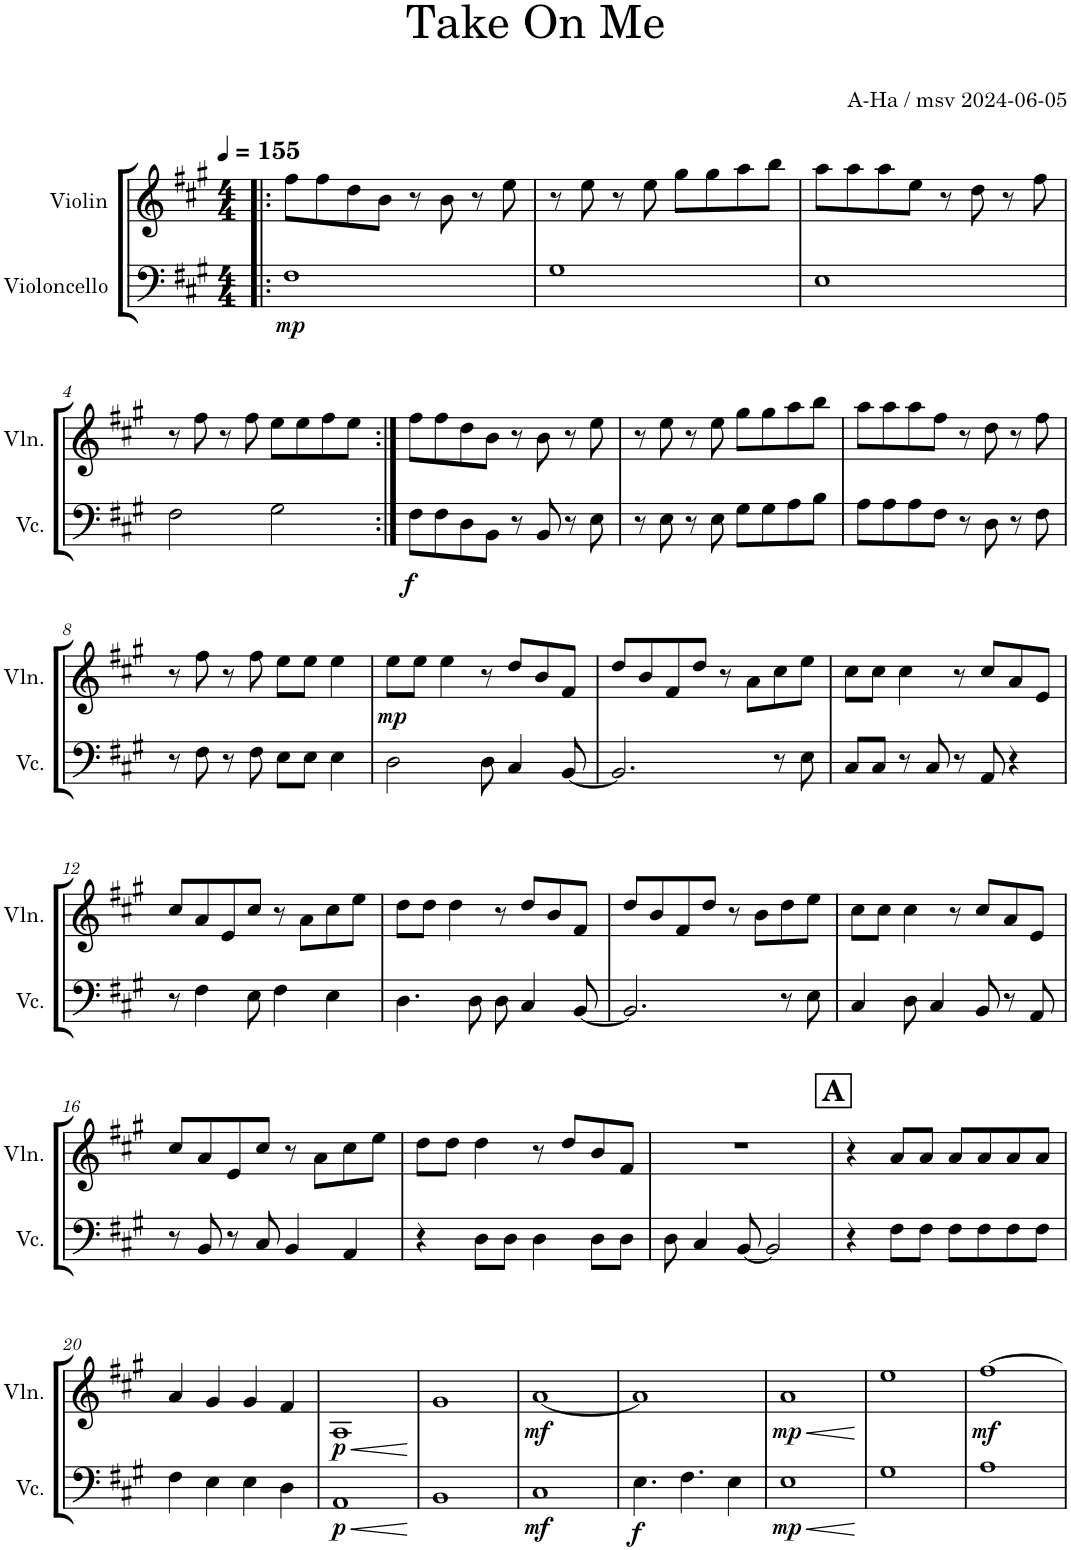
**kern	**dynam	**kern	**dynam
*part2	*part2	*part1	*part1
*staff2	*staff2	*staff1	*staff1
*I"Violoncello	*	*I"Violin	*
*I'Vc.	*	*I'Vln.	*
*clefF4	*	*clefG2	*
*k[f#c#g#]	*	*k[f#c#g#]	*
*M4/4	*	*M4/4	*
*MM155	*	*MM155	*
=1!|:	=1!|:	=1!|:	=1!|:
!	!LO:DY:b	!	!
1F#	mp	8ff#\L	.
.	.	8ff#\	.
.	.	8dd\	.
.	.	8b\J	.
.	.	8r	.
.	.	8b\	.
.	.	8r	.
.	.	8ee\	.
=2	=2	=2	=2
1G#	.	8r	.
.	.	8ee\	.
.	.	8r	.
.	.	8ee\	.
.	.	8gg#\L	.
.	.	8gg#\	.
.	.	8aa\	.
.	.	8bb\J	.
=3	=3	=3	=3
1E	.	8aa\L	.
.	.	8aa\	.
.	.	8aa\	.
.	.	8ee\J	.
.	.	8r	.
.	.	8dd\	.
.	.	8r	.
.	.	8ff#\	.
!!LO:LB:g=z
=4	=4	=4	=4
2F#\	.	8r	.
.	.	8ff#\	.
.	.	8r	.
.	.	8ff#\	.
2G#\	.	8ee\L	.
.	.	8ee\	.
.	.	8ff#\	.
.	.	8ee\J	.
=5:|!	=5:|!	=5:|!	=5:|!
!	!LO:DY:b	!	!
8F#\L	f	8ff#\L	.
8F#\	.	8ff#\	.
8D\	.	8dd\	.
8BB\J	.	8b\J	.
8r	.	8r	.
8BB/	.	8b\	.
8r	.	8r	.
8E\	.	8ee\	.
=6	=6	=6	=6
8r	.	8r	.
8E\	.	8ee\	.
8r	.	8r	.
8E\	.	8ee\	.
8G#\L	.	8gg#\L	.
8G#\	.	8gg#\	.
8A\	.	8aa\	.
8B\J	.	8bb\J	.
=7	=7	=7	=7
8A\L	.	8aa\L	.
8A\	.	8aa\	.
8A\	.	8aa\	.
8F#\J	.	8ff#\J	.
8r	.	8r	.
8D\	.	8dd\	.
8r	.	8r	.
8F#\	.	8ff#\	.
!!LO:LB:g=z
=8	=8	=8	=8
8r	.	8r	.
8F#\	.	8ff#\	.
8r	.	8r	.
8F#\	.	8ff#\	.
8E\L	.	8ee\L	.
8E\J	.	8ee\J	.
4E\	.	4ee\	.
=9	=9	=9	=9
!	!	!	!LO:DY:b
2D\	.	8ee\L	mp
.	.	8ee\J	.
.	.	4ee\	.
8D\	.	8r	.
4C#/	.	8dd/L	.
.	.	8b/	.
[8BB/	.	8f#/J	.
=10	=10	=10	=10
2.BB/]	.	8dd/L	.
.	.	8b/	.
.	.	8f#/	.
.	.	8dd/J	.
.	.	8r	.
.	.	8a\L	.
8r	.	8cc#\	.
8E\	.	8ee\J	.
=11	=11	=11	=11
8C#/L	.	8cc#\L	.
8C#/J	.	8cc#\J	.
8r	.	4cc#\	.
8C#/	.	.	.
8r	.	8r	.
8AA/	.	8cc#/L	.
4r	.	8a/	.
.	.	8e/J	.
!!LO:LB:g=z
=12	=12	=12	=12
8r	.	8cc#/L	.
4F#\	.	8a/	.
.	.	8e/	.
8E\	.	8cc#/J	.
4F#\	.	8r	.
.	.	8a\L	.
4E\	.	8cc#\	.
.	.	8ee\J	.
=13	=13	=13	=13
4.D\	.	8dd\L	.
.	.	8dd\J	.
.	.	4dd\	.
8D\	.	.	.
8D\	.	8r	.
4C#/	.	8dd/L	.
.	.	8b/	.
[8BB/	.	8f#/J	.
=14	=14	=14	=14
2.BB/]	.	8dd/L	.
.	.	8b/	.
.	.	8f#/	.
.	.	8dd/J	.
.	.	8r	.
.	.	8b\L	.
8r	.	8dd\	.
8E\	.	8ee\J	.
=15	=15	=15	=15
4C#/	.	8cc#\L	.
.	.	8cc#\J	.
8D\	.	4cc#\	.
4C#/	.	.	.
.	.	8r	.
8BB/	.	8cc#/L	.
8r	.	8a/	.
8AA/	.	8e/J	.
!!LO:LB:g=z
=16	=16	=16	=16
8r	.	8cc#/L	.
8BB/	.	8a/	.
8r	.	8e/	.
8C#/	.	8cc#/J	.
4BB/	.	8r	.
.	.	8a\L	.
4AA/	.	8cc#\	.
.	.	8ee\J	.
=17	=17	=17	=17
4r	.	8dd\L	.
.	.	8dd\J	.
8D\L	.	4dd\	.
8D\J	.	.	.
4D\	.	8r	.
.	.	8dd/L	.
8D\L	.	8b/	.
8D\J	.	8f#/J	.
=18	=18	=18	=18
8D\	.	1r	.
4C#/	.	.	.
[8BB/	.	.	.
2BB/]	.	.	.
!!LO:REH:place=s1:a:B:cj:fs=14:t=A
=19	=19	=19	=19
4r	.	4r	.
8F#\L	.	8a/L	.
8F#\J	.	8a/J	.
8F#\L	.	8a/L	.
8F#\	.	8a/	.
8F#\	.	8a/	.
8F#\J	.	8a/J	.
!!LO:LB:g=z
=20	=20	=20	=20
4F#\	.	4a/	.
4E\	.	4g#/	.
4E\	.	4g#/	.
4D\	.	4f#/	.
=21	=21	=21	=21
!	!LO:HP:b	!	!LO:HP:b
!	!LO:DY:n=1:b	!	!LO:DY:n=1:b
1AA	< p	1A	< p
.	[	.	[
=22	=22	=22	=22
1BB	.	1g#	.
=23	=23	=23	=23
!	!LO:DY:b	!	!LO:DY:b
1C#	mf	[1a	mf
=24	=24	=24	=24
!	!LO:DY:b	!	!
4.E\	f	1a]	.
4.F#\	.	.	.
4E\	.	.	.
=25	=25	=25	=25
!	!LO:HP:b	!	!LO:HP:b
!	!LO:DY:n=1:b	!	!LO:DY:n=1:b
1E	< mp	1a	< mp
.	[	.	[
=26	=26	=26	=26
1G#	.	1ee	.
=27	=27	=27	=27
!	!	!	!LO:DY:b
1A	.	[1ff#	mf
=	=	=	=
*-	*-	*-	*-
